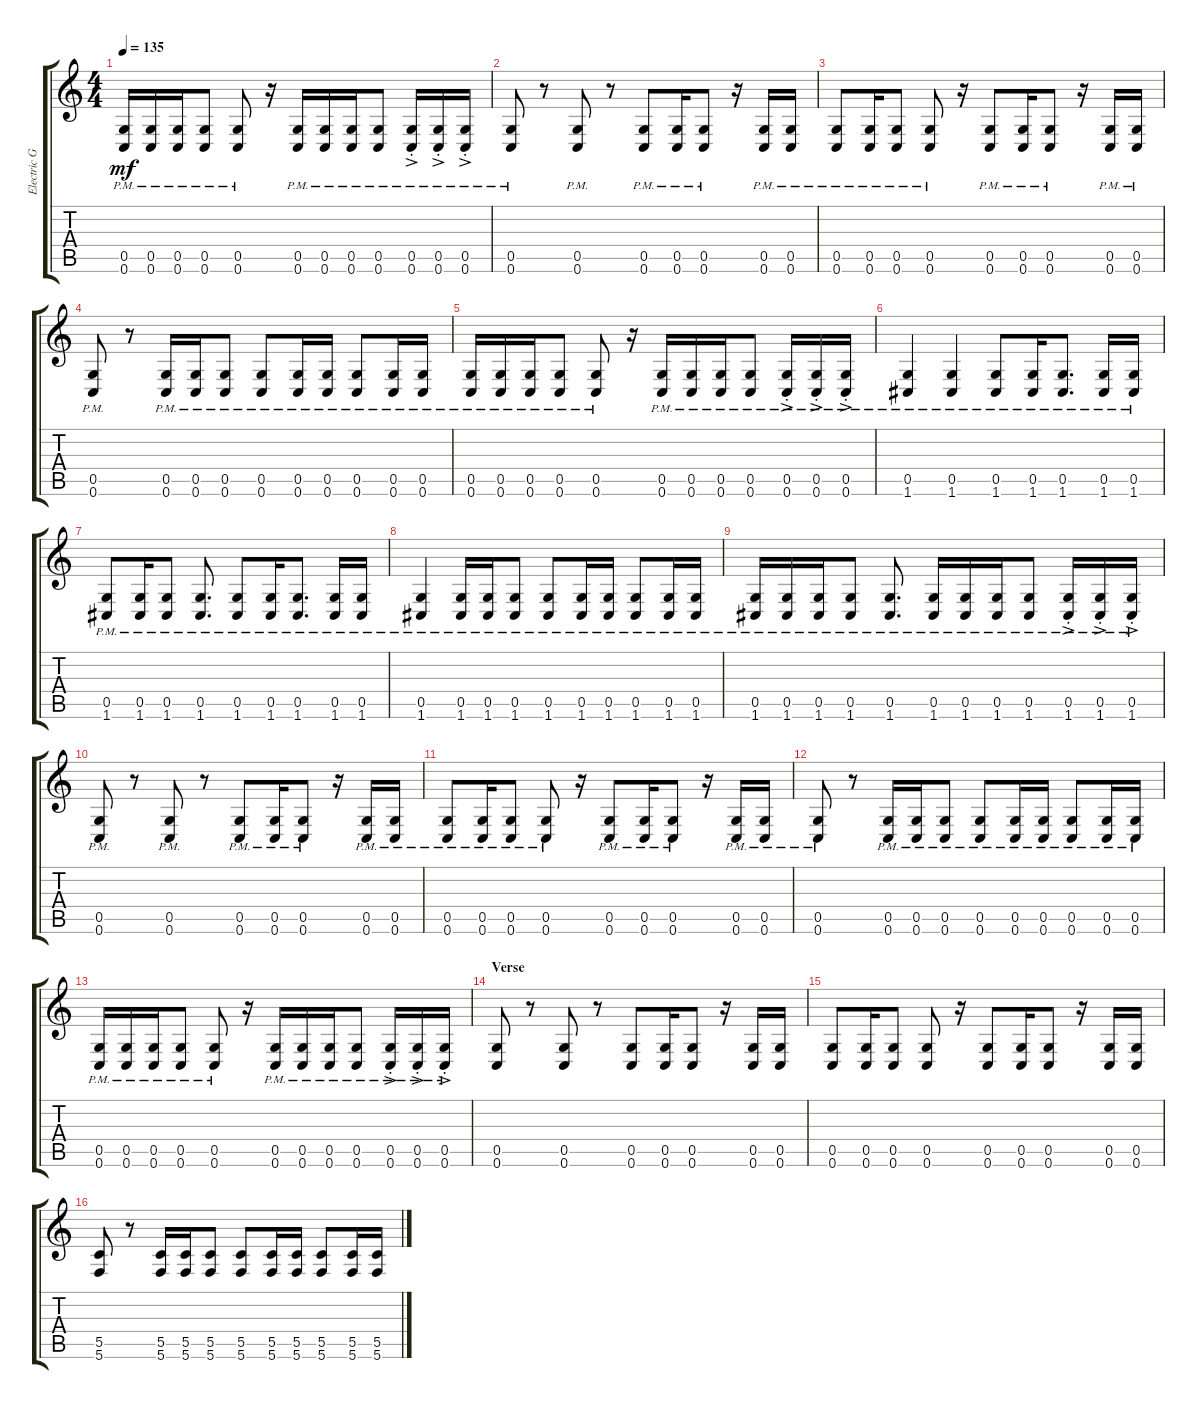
\track ("Electric Guitar" "Electric G") {instrument distortionguitar}
\staff {score tabs}
\tuning (D4 A3 F3 C3 G2 C2) {hide}
\ts (4 4)
\tempo 135
\clef g2
\ks c
(0.5{pm} 0.6{pm}).16{dy mf} (0.5{pm} 0.6{pm}).16 (0.5{pm} 0.6{pm}).16 (0.5{pm} 0.6{pm}).8 (0.5{pm} 0.6{pm}).8 r.16 (0.5{pm} 0.6{pm}).16 (0.5{pm} 0.6{pm}).16 (0.5{pm} 0.6{pm}).16 (0.5{pm} 0.6{pm}).8 (0.5{ac pm st} 0.6{ac pm st}).16 (0.5{ac pm st} 0.6{ac pm st}).16 (0.5{ac pm st} 0.6{ac pm st}).16 |
(0.5{pm} 0.6{pm}).8 r.8 (0.5{pm} 0.6{pm}).8 r.8 (0.5{pm} 0.6{pm}).8 (0.5{pm} 0.6{pm}).16 (0.5{pm} 0.6{pm}).8 r.16 (0.5{pm} 0.6{pm}).16 (0.5{pm} 0.6{pm}).16 |
(0.5{pm} 0.6{pm}).8 (0.5{pm} 0.6{pm}).16 (0.5{pm} 0.6{pm}).8 (0.5{pm} 0.6{pm}).8 r.16 (0.5{pm} 0.6{pm}).8 (0.5{pm} 0.6{pm}).16 (0.5{pm} 0.6{pm}).8 r.16 (0.5{pm} 0.6{pm}).16 (0.5{pm} 0.6{pm}).16 |
(0.5{pm} 0.6{pm}).8 r.8 (0.5{pm} 0.6{pm}).16 (0.5{pm} 0.6{pm}).16 (0.5{pm} 0.6{pm}).8 (0.5{pm} 0.6{pm}).8 (0.5{pm} 0.6{pm}).16 (0.5{pm} 0.6{pm}).16 (0.5{pm} 0.6{pm}).8 (0.5{pm} 0.6{pm}).16 (0.5{pm} 0.6{pm}).16 |
(0.5{pm} 0.6{pm}).16 (0.5{pm} 0.6{pm}).16 (0.5{pm} 0.6{pm}).16 (0.5{pm} 0.6{pm}).8 (0.5{pm} 0.6{pm}).8 r.16 (0.5{pm} 0.6{pm}).16 (0.5{pm} 0.6{pm}).16 (0.5{pm} 0.6{pm}).16 (0.5{pm} 0.6{pm}).8 (0.5{ac pm st} 0.6{ac pm st}).16 (0.5{ac pm st} 0.6{ac pm st}).16 (0.5{ac pm st} 0.6{ac pm st}).16 |
(0.5{pm} 1.6{pm}).4 (0.5{pm} 1.6{pm}).4 (0.5{pm} 1.6{pm}).8 (0.5{pm} 1.6{pm}).16 (0.5{pm} 1.6{pm}).8{d} (0.5{pm} 1.6{pm}).16 (0.5{pm} 1.6{pm}).16 |
(0.5{pm} 1.6{pm}).8 (0.5{pm} 1.6{pm}).16 (0.5{pm} 1.6{pm}).8 (0.5{pm} 1.6{pm}).8{d} (0.5{pm} 1.6{pm}).8 (0.5{pm} 1.6{pm}).16 (0.5{pm} 1.6{pm}).8{d} (0.5{pm} 1.6{pm}).16 (0.5{pm} 1.6{pm}).16 |
(0.5{pm} 1.6{pm}).4 (0.5{pm} 1.6{pm}).16 (0.5{pm} 1.6{pm}).16 (0.5{pm} 1.6{pm}).8 (0.5{pm} 1.6{pm}).8 (0.5{pm} 1.6{pm}).16 (0.5{pm} 1.6{pm}).16 (0.5{pm} 1.6{pm}).8 (0.5{pm} 1.6{pm}).16 (0.5{pm} 1.6{pm}).16 |
(0.5{pm} 1.6{pm}).16 (0.5{pm} 1.6{pm}).16 (0.5{pm} 1.6{pm}).16 (0.5{pm} 1.6{pm}).8 (0.5{pm} 1.6{pm}).8{d} (0.5{pm} 1.6{pm}).16 (0.5{pm} 1.6{pm}).16 (0.5{pm} 1.6{pm}).16 (0.5{pm} 1.6{pm}).8 (0.5{ac pm st} 1.6{ac pm st}).16 (0.5{ac pm st} 1.6{ac pm st}).16 (0.5{ac pm st} 1.6{ac pm st}).16 |
(0.5{pm} 0.6{pm}).8 r.8 (0.5{pm} 0.6{pm}).8 r.8 (0.5{pm} 0.6{pm}).8 (0.5{pm} 0.6{pm}).16 (0.5{pm} 0.6{pm}).8 r.16 (0.5{pm} 0.6{pm}).16 (0.5{pm} 0.6{pm}).16 |
(0.5{pm} 0.6{pm}).8 (0.5{pm} 0.6{pm}).16 (0.5{pm} 0.6{pm}).8 (0.5{pm} 0.6{pm}).8 r.16 (0.5{pm} 0.6{pm}).8 (0.5{pm} 0.6{pm}).16 (0.5{pm} 0.6{pm}).8 r.16 (0.5{pm} 0.6{pm}).16 (0.5{pm} 0.6{pm}).16 |
(0.5{pm} 0.6{pm}).8 r.8 (0.5{pm} 0.6{pm}).16 (0.5{pm} 0.6{pm}).16 (0.5{pm} 0.6{pm}).8 (0.5{pm} 0.6{pm}).8 (0.5{pm} 0.6{pm}).16 (0.5{pm} 0.6{pm}).16 (0.5{pm} 0.6{pm}).8 (0.5{pm} 0.6{pm}).16 (0.5{pm} 0.6{pm}).16 |
(0.5{pm} 0.6{pm}).16 (0.5{pm} 0.6{pm}).16 (0.5{pm} 0.6{pm}).16 (0.5{pm} 0.6{pm}).8 (0.5{pm} 0.6{pm}).8 r.16 (0.5{pm} 0.6{pm}).16 (0.5{pm} 0.6{pm}).16 (0.5{pm} 0.6{pm}).16 (0.5{pm} 0.6{pm}).8 (0.5{ac pm st} 0.6{ac pm st}).16 (0.5{ac pm st} 0.6{ac pm st}).16 (0.5{ac pm st} 0.6{ac pm st}).16 |
\section ("" "Verse")
(0.5 0.6).8 r.8 (0.5 0.6).8 r.8 (0.5 0.6).8 (0.5 0.6).16 (0.5 0.6).8 r.16 (0.5 0.6).16 (0.5 0.6).16 |
(0.5 0.6).8 (0.5 0.6).16 (0.5 0.6).8 (0.5 0.6).8 r.16 (0.5 0.6).8 (0.5 0.6).16 (0.5 0.6).8 r.16 (0.5 0.6).16 (0.5 0.6).16 |
(5.5 5.6).8 r.8 (5.5 5.6).16 (5.5 5.6).16 (5.5 5.6).8 (5.5 5.6).8 (5.5 5.6).16 (5.5 5.6).16 (5.5 5.6).8 (5.5 5.6).16 (5.5 5.6).16
